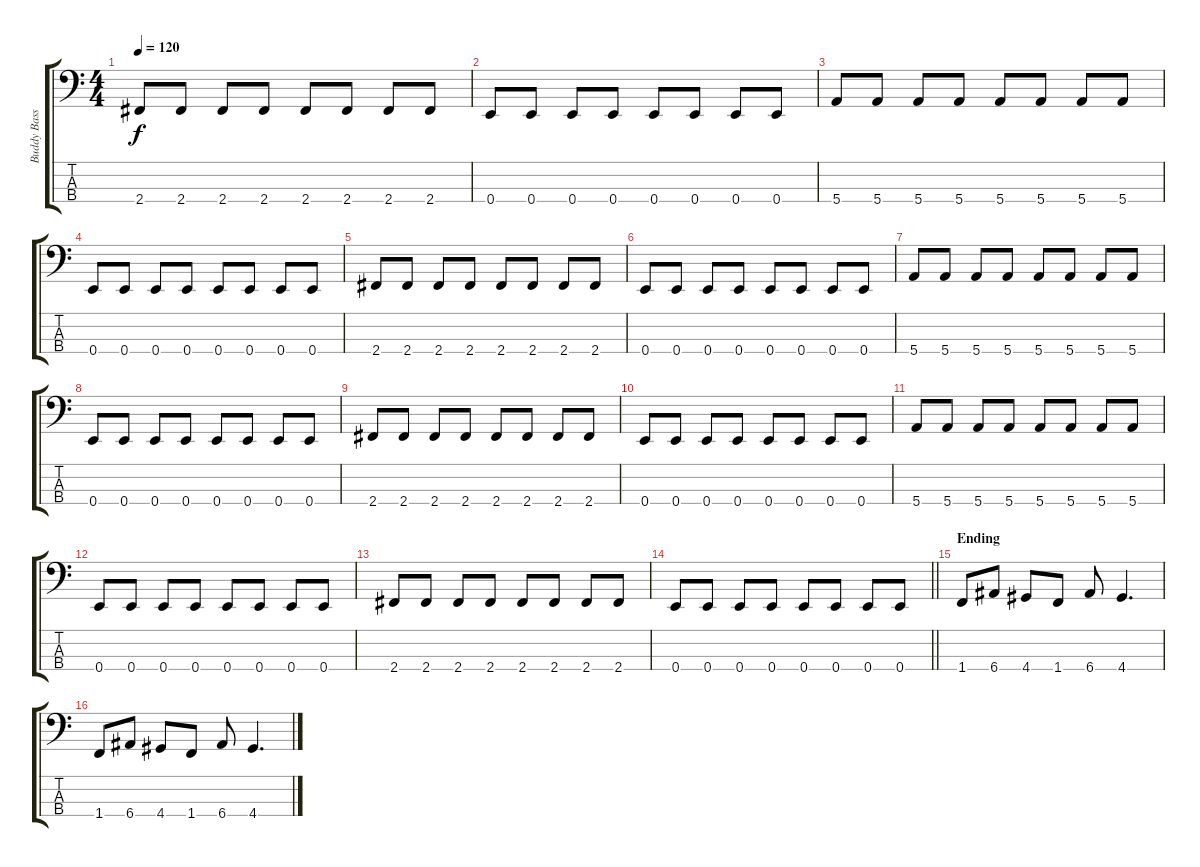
\track ("Buddy Bass" "Buddy Bass") {instrument electricbassfinger}
\staff {score tabs}
\tuning (G2 D2 A1 E1) {hide}
\ts (4 4)
\tempo 120
\clef f4
\ks c
2.4.8{dy f} 2.4.8 2.4.8 2.4.8 2.4.8 2.4.8 2.4.8 2.4.8 |
0.4.8 0.4.8 0.4.8 0.4.8 0.4.8 0.4.8 0.4.8 0.4.8 |
5.4.8 5.4.8 5.4.8 5.4.8 5.4.8 5.4.8 5.4.8 5.4.8 |
0.4.8 0.4.8 0.4.8 0.4.8 0.4.8 0.4.8 0.4.8 0.4.8 |
2.4.8 2.4.8 2.4.8 2.4.8 2.4.8 2.4.8 2.4.8 2.4.8 |
0.4.8 0.4.8 0.4.8 0.4.8 0.4.8 0.4.8 0.4.8 0.4.8 |
5.4.8 5.4.8 5.4.8 5.4.8 5.4.8 5.4.8 5.4.8 5.4.8 |
0.4.8 0.4.8 0.4.8 0.4.8 0.4.8 0.4.8 0.4.8 0.4.8 |
2.4.8 2.4.8 2.4.8 2.4.8 2.4.8 2.4.8 2.4.8 2.4.8 |
0.4.8 0.4.8 0.4.8 0.4.8 0.4.8 0.4.8 0.4.8 0.4.8 |
5.4.8 5.4.8 5.4.8 5.4.8 5.4.8 5.4.8 5.4.8 5.4.8 |
0.4.8 0.4.8 0.4.8 0.4.8 0.4.8 0.4.8 0.4.8 0.4.8 |
2.4.8 2.4.8 2.4.8 2.4.8 2.4.8 2.4.8 2.4.8 2.4.8 |
\barLineRight lightlight
0.4.8 0.4.8 0.4.8 0.4.8 0.4.8 0.4.8 0.4.8 0.4.8 |
\section ("" "Ending")
1.4.8 6.4.8 4.4.8 1.4.8 6.4.8 4.4.4{d} |
1.4.8 6.4.8 4.4.8 1.4.8 6.4.8 4.4.4{d}
